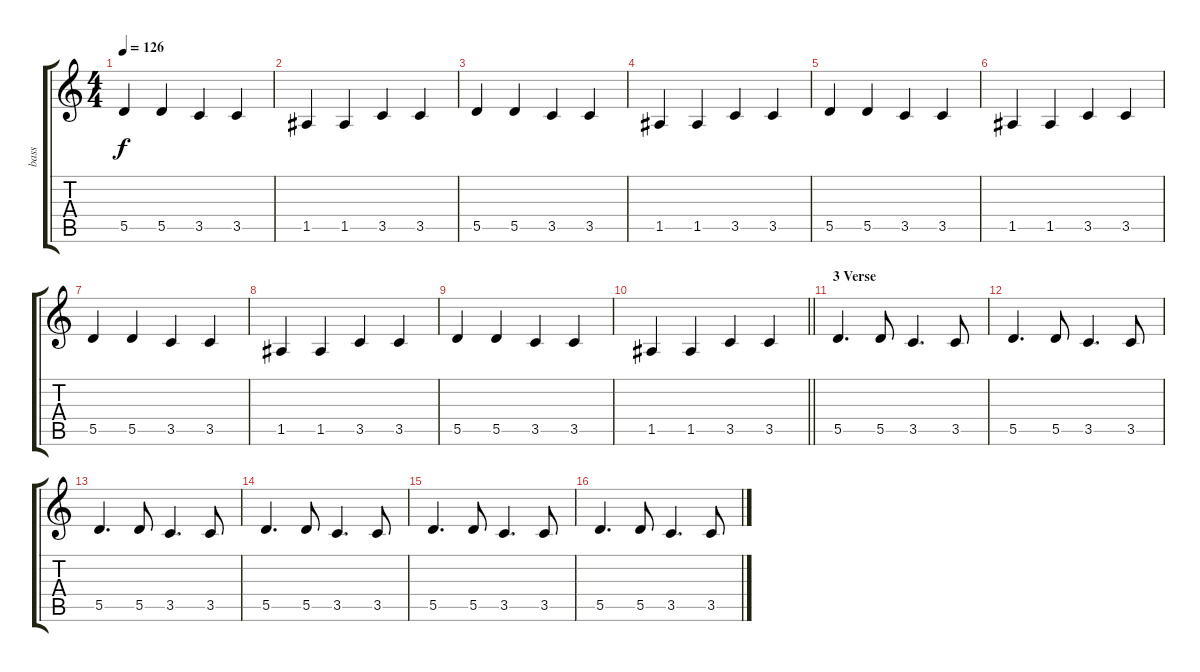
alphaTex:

\track ("bass" "bass") {instrument acousticguitarnylon}
\staff {score tabs}
\tuning (E4 B3 G3 D3 A2 E2) {hide}
\ts (4 4)
\tempo 126
\clef g2
\ks c
5.5.4{dy f} 5.5.4 3.5.4 3.5.4 |
1.5.4 1.5.4 3.5.4 3.5.4 |
5.5.4 5.5.4 3.5.4 3.5.4 |
1.5.4 1.5.4 3.5.4 3.5.4 |
5.5.4 5.5.4 3.5.4 3.5.4 |
1.5.4 1.5.4 3.5.4 3.5.4 |
5.5.4 5.5.4 3.5.4 3.5.4 |
1.5.4 1.5.4 3.5.4 3.5.4 |
5.5.4 5.5.4 3.5.4 3.5.4 |
\barLineRight lightlight
1.5.4 1.5.4 3.5.4 3.5.4 |
\section ("" "3 Verse")
5.5.4{d} 5.5.8 3.5.4{d} 3.5.8 |
5.5.4{d} 5.5.8 3.5.4{d} 3.5.8 |
5.5.4{d} 5.5.8 3.5.4{d} 3.5.8 |
5.5.4{d} 5.5.8 3.5.4{d} 3.5.8 |
5.5.4{d} 5.5.8 3.5.4{d} 3.5.8 |
5.5.4{d} 5.5.8 3.5.4{d} 3.5.8
